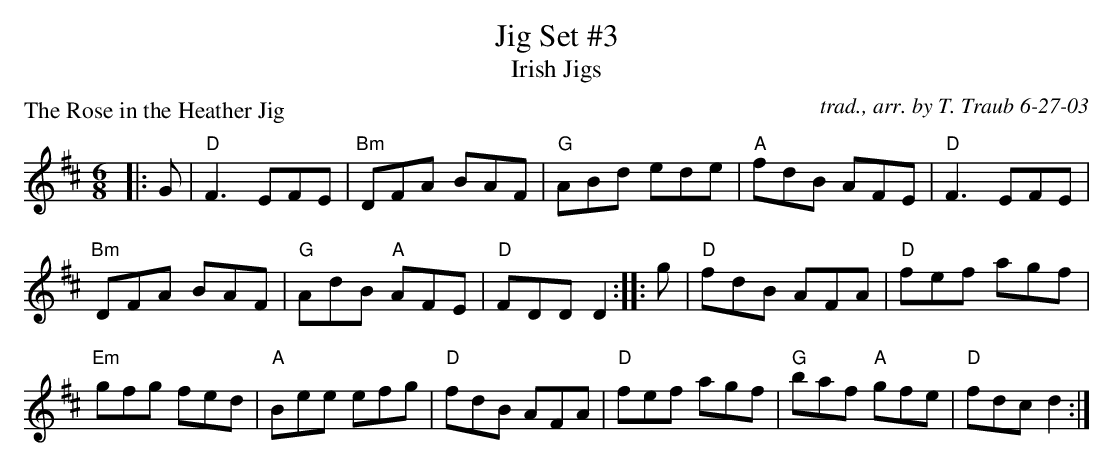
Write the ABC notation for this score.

X:1
T: Jig Set #3
T: Irish Jigs
P: The Rose in the Heather Jig
C: trad., arr. by T. Traub 6-27-03
M: 6/8
L: 1/8
K: D
|: G | "D"F3 EFE|"Bm"DFA BAF|"G"ABd ede|"A"fdB AFE|"D"F3 EFE|
"Bm"DFA BAF|"G"AdB "A"AFE|"D"FDD D2 :||: g |"D"fdB AFA|"D"fef agf|
"Em"gfg fed|"A"Bee efg|"D"fdB AFA|"D"fef agf|"G"baf "A"gfe|"D"fdc d2 :|
